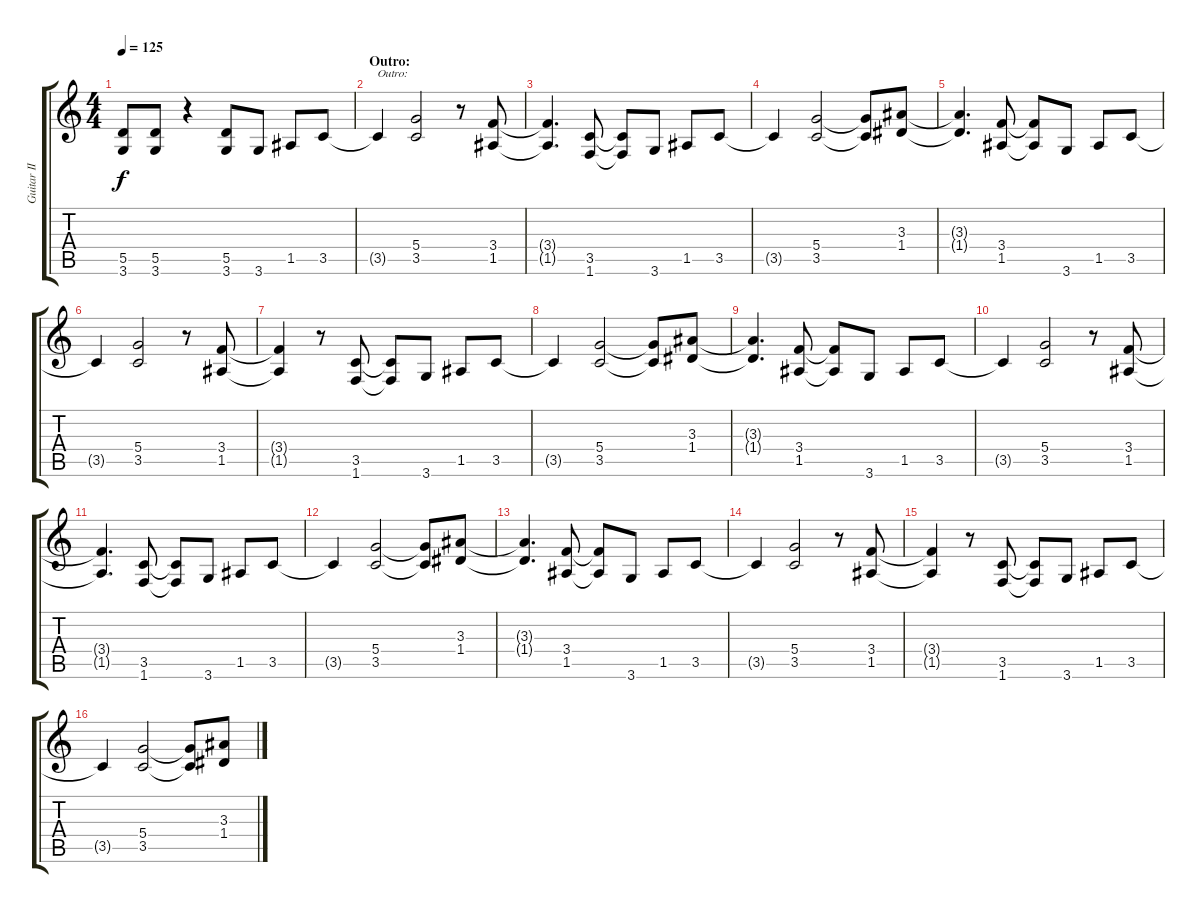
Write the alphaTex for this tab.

\track ("Guitar II" "Guitar II") {instrument distortionguitar}
\staff {score tabs}
\tuning (E4 B3 G3 D3 A2 E2) {hide}
\ts (4 4)
\tempo 125
\clef g2
\ks c
(5.5 3.6).8{dy f} (5.5 3.6).8 r.4 (5.5 3.6).8 3.6.8 1.5.8 3.5.8 |
\section ("" "Outro:")
3.5{t}.4{txt "Outro:"} (5.4 3.5).2 r.8 (3.4 1.5).8 |
(3.4{t} 1.5{t}).4{d} (3.5 1.6).8 (3.5{t} 1.6{t}).8 3.6.8 1.5.8 3.5.8 |
3.5{t}.4 (5.4 3.5).2 (5.4{t} 3.5{t}).8 (3.3 1.4).8 |
(3.3{t} 1.4{t}).4{d} (3.4 1.5).8 (3.4{t} 1.5{t}).8 3.6.8 1.5.8 3.5.8 |
3.5{t}.4 (5.4 3.5).2 r.8 (3.4 1.5).8 |
(3.4{t} 1.5{t}).4 r.8 (3.5 1.6).8 (3.5{t} 1.6{t}).8 3.6.8 1.5.8 3.5.8 |
3.5{t}.4 (5.4 3.5).2 (5.4{t} 3.5{t}).8 (3.3 1.4).8 |
(3.3{t} 1.4{t}).4{d} (3.4 1.5).8 (3.4{t} 1.5{t}).8 3.6.8 1.5.8 3.5.8 |
3.5{t}.4 (5.4 3.5).2 r.8 (3.4 1.5).8 |
(3.4{t} 1.5{t}).4{d} (3.5 1.6).8 (3.5{t} 1.6{t}).8 3.6.8 1.5.8 3.5.8 |
3.5{t}.4 (5.4 3.5).2 (5.4{t} 3.5{t}).8 (3.3 1.4).8 |
(3.3{t} 1.4{t}).4{d} (3.4 1.5).8 (3.4{t} 1.5{t}).8 3.6.8 1.5.8 3.5.8 |
3.5{t}.4 (5.4 3.5).2 r.8 (3.4 1.5).8 |
(3.4{t} 1.5{t}).4 r.8 (3.5 1.6).8 (3.5{t} 1.6{t}).8 3.6.8 1.5.8 3.5.8 |
3.5{t}.4 (5.4 3.5).2 (5.4{t} 3.5{t}).8 (3.3 1.4).8
